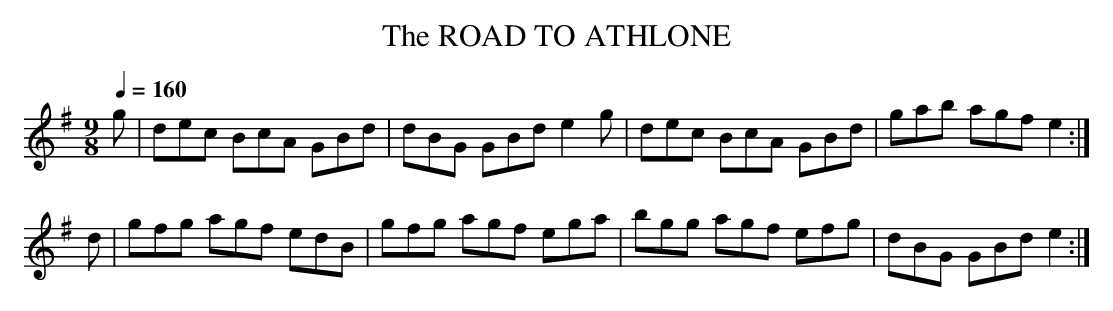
X:1
T:ROAD TO ATHLONE, The
Q:1/4=160
M:9/8
L:1/8
K:G
g|dec BcA GBd|dBG GBd e2g|dec BcA GBd|gab agf e2:|
d|gfg agf edB|gfg agf ega|bgg agf efg|dBG GBd e2:|
